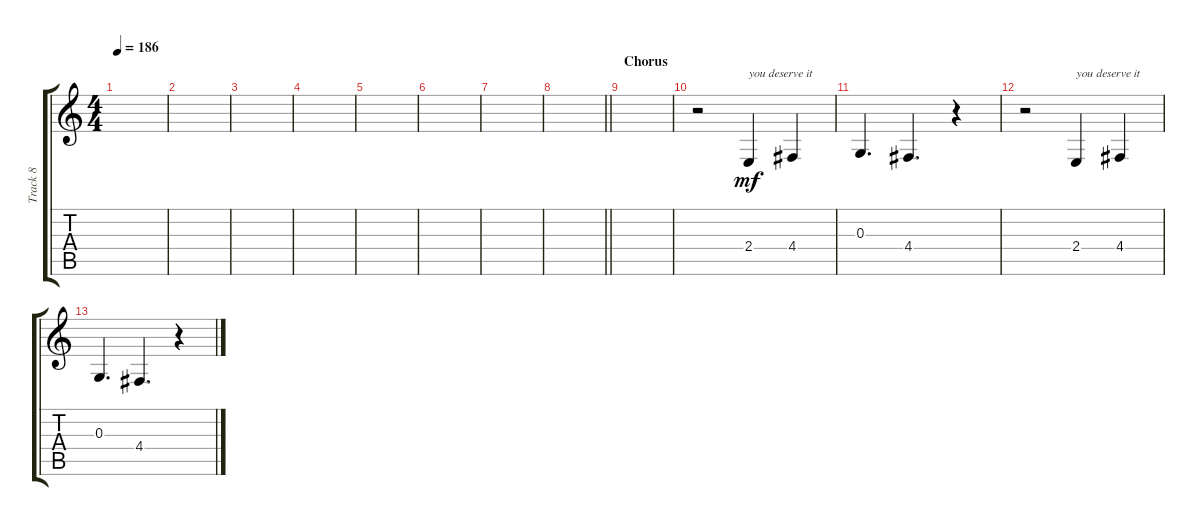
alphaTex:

\track ("Track 8" "Track 8") {instrument tenorsax}
\staff {score tabs}
\tuning (E4 B3 G3 D3 A2 E2) {hide}
\ts (4 4)
\tempo 186
\clef g2
\ks c
|
|
|
|
|
|
|
\barLineRight lightlight
|
\section ("" "Chorus")
|
r.2 2.4.4{txt "you deserve it" dy mf} 4.4.4 |
0.3.4{d} 4.4.4{d} r.4 |
r.2 2.4.4{txt "you deserve it"} 4.4.4 |
0.3.4{d} 4.4.4{d} r.4
